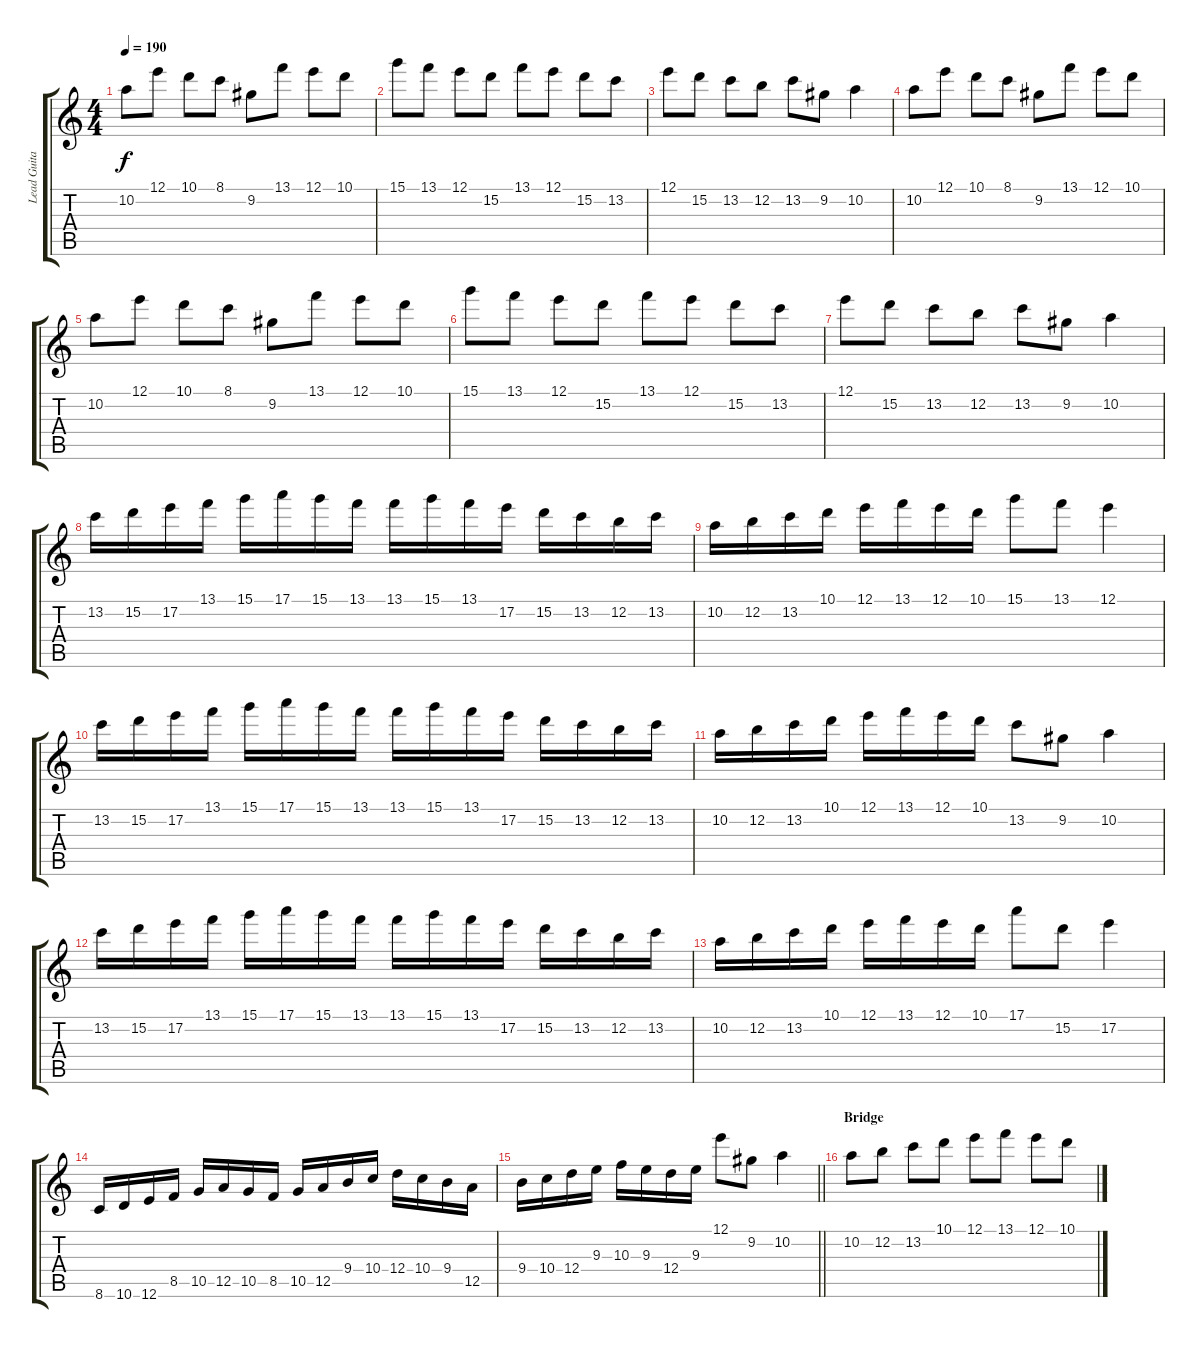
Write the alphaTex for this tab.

\track ("Lead Guitar" "Lead Guita") {instrument distortionguitar}
\staff {score tabs}
\tuning (E4 B3 G3 D3 A2 E2) {hide}
\ts (4 4)
\tempo 190
\clef g2
\ks c
10.2.8{dy f} 12.1.8 10.1.8 8.1.8 9.2.8 13.1.8 12.1.8 10.1.8 |
15.1.8 13.1.8 12.1.8 15.2.8 13.1.8 12.1.8 15.2.8 13.2.8 |
12.1.8 15.2.8 13.2.8 12.2.8 13.2.8 9.2.8 10.2.4 |
10.2.8 12.1.8 10.1.8 8.1.8 9.2.8 13.1.8 12.1.8 10.1.8 |
10.2.8 12.1.8 10.1.8 8.1.8 9.2.8 13.1.8 12.1.8 10.1.8 |
15.1.8 13.1.8 12.1.8 15.2.8 13.1.8 12.1.8 15.2.8 13.2.8 |
12.1.8 15.2.8 13.2.8 12.2.8 13.2.8 9.2.8 10.2.4 |
13.2.16 15.2.16 17.2.16 13.1.16 15.1.16 17.1.16 15.1.16 13.1.16 13.1.16 15.1.16 13.1.16 17.2.16 15.2.16 13.2.16 12.2.16 13.2.16 |
10.2.16 12.2.16 13.2.16 10.1.16 12.1.16 13.1.16 12.1.16 10.1.16 15.1.8 13.1.8 12.1.4 |
13.2.16 15.2.16 17.2.16 13.1.16 15.1.16 17.1.16 15.1.16 13.1.16 13.1.16 15.1.16 13.1.16 17.2.16 15.2.16 13.2.16 12.2.16 13.2.16 |
10.2.16 12.2.16 13.2.16 10.1.16 12.1.16 13.1.16 12.1.16 10.1.16 13.2.8 9.2.8 10.2.4 |
13.2.16 15.2.16 17.2.16 13.1.16 15.1.16 17.1.16 15.1.16 13.1.16 13.1.16 15.1.16 13.1.16 17.2.16 15.2.16 13.2.16 12.2.16 13.2.16 |
10.2.16 12.2.16 13.2.16 10.1.16 12.1.16 13.1.16 12.1.16 10.1.16 17.1.8 15.2.8 17.2.4 |
8.6.16 10.6.16 12.6.16 8.5.16 10.5.16 12.5.16 10.5.16 8.5.16 10.5.16 12.5.16 9.4.16 10.4.16 12.4.16 10.4.16 9.4.16 12.5.16 |
\barLineRight lightlight
9.4.16 10.4.16 12.4.16 9.3.16 10.3.16 9.3.16 12.4.16 9.3.16 12.1.8 9.2.8 10.2.4 |
\section ("" "Bridge")
10.2.8 12.2.8 13.2.8 10.1.8 12.1.8 13.1.8 12.1.8 10.1.8
